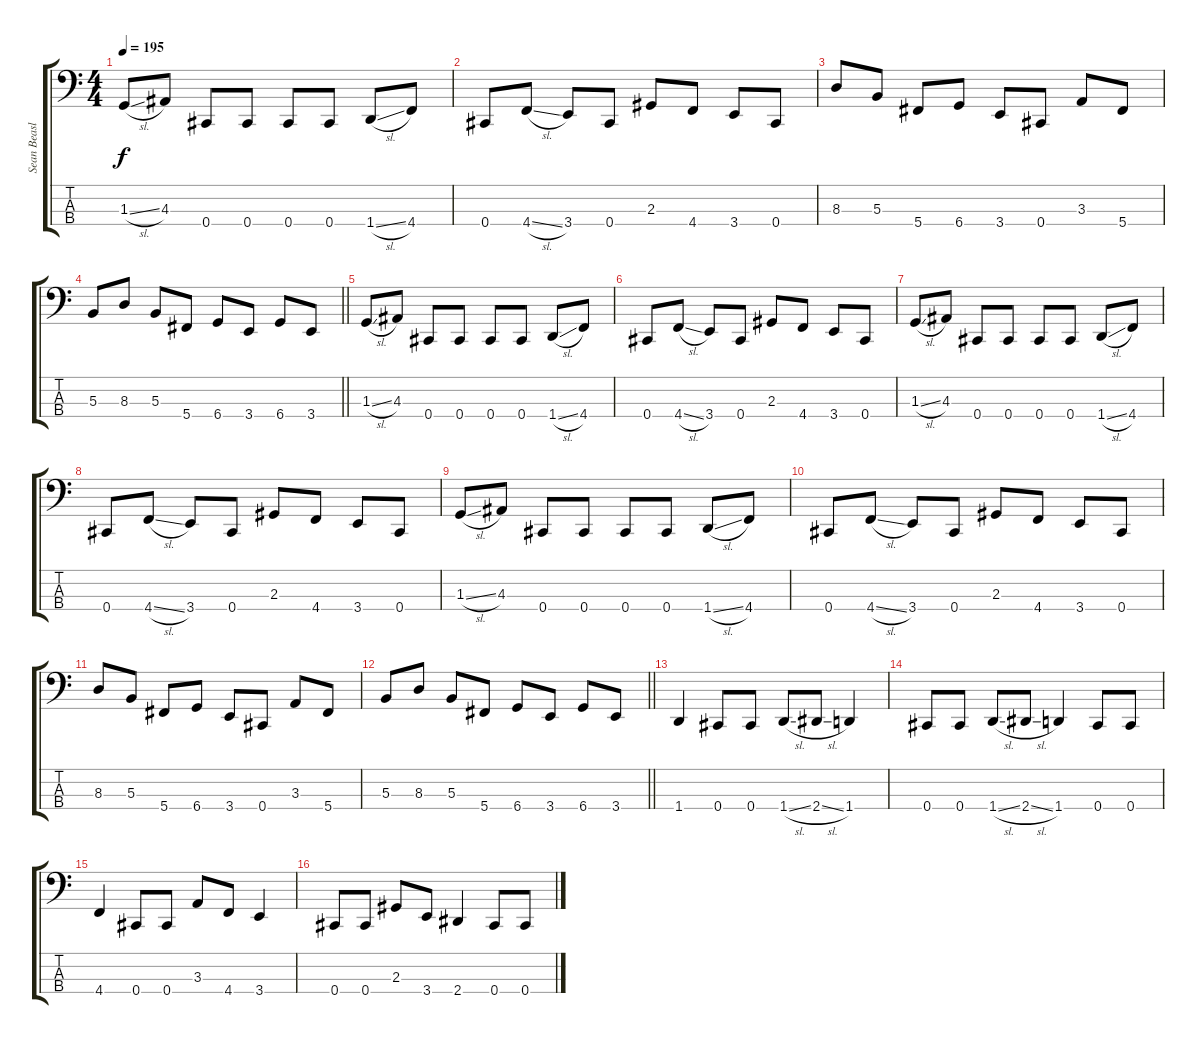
\track ("Sean Beasley" "Sean Beasl") {instrument electricbasspick}
\staff {score tabs}
\tuning (E2 B1 Gb1 Db1) {hide}
\ts (4 4)
\tempo 195
\clef f4
\ks c
1.3{sl}.8{dy f} 4.3.8 0.4.8 0.4.8 0.4.8 0.4.8 1.4{sl}.8 4.4.8 |
0.4.8 4.4{sl}.8 3.4.8 0.4.8 2.3.8 4.4.8 3.4.8 0.4.8 |
8.3.8 5.3.8 5.4.8 6.4.8 3.4.8 0.4.8 3.3.8 5.4.8 |
\barLineRight lightlight
5.3.8 8.3.8 5.3.8 5.4.8 6.4.8 3.4.8 6.4.8 3.4.8 |
1.3{sl}.8 4.3.8 0.4.8 0.4.8 0.4.8 0.4.8 1.4{sl}.8 4.4.8 |
0.4.8 4.4{sl}.8 3.4.8 0.4.8 2.3.8 4.4.8 3.4.8 0.4.8 |
1.3{sl}.8 4.3.8 0.4.8 0.4.8 0.4.8 0.4.8 1.4{sl}.8 4.4.8 |
0.4.8 4.4{sl}.8 3.4.8 0.4.8 2.3.8 4.4.8 3.4.8 0.4.8 |
1.3{sl}.8 4.3.8 0.4.8 0.4.8 0.4.8 0.4.8 1.4{sl}.8 4.4.8 |
0.4.8 4.4{sl}.8 3.4.8 0.4.8 2.3.8 4.4.8 3.4.8 0.4.8 |
8.3.8 5.3.8 5.4.8 6.4.8 3.4.8 0.4.8 3.3.8 5.4.8 |
\barLineRight lightlight
5.3.8 8.3.8 5.3.8 5.4.8 6.4.8 3.4.8 6.4.8 3.4.8 |
1.4.4 0.4.8 0.4.8 1.4{sl}.8 2.4{sl}.8 1.4.4 |
0.4.8 0.4.8 1.4{sl}.8 2.4{sl}.8 1.4.4 0.4.8 0.4.8 |
4.4.4 0.4.8 0.4.8 3.3.8 4.4.8 3.4.4 |
0.4.8 0.4.8 2.3.8 3.4.8 2.4.4 0.4.8 0.4.8
